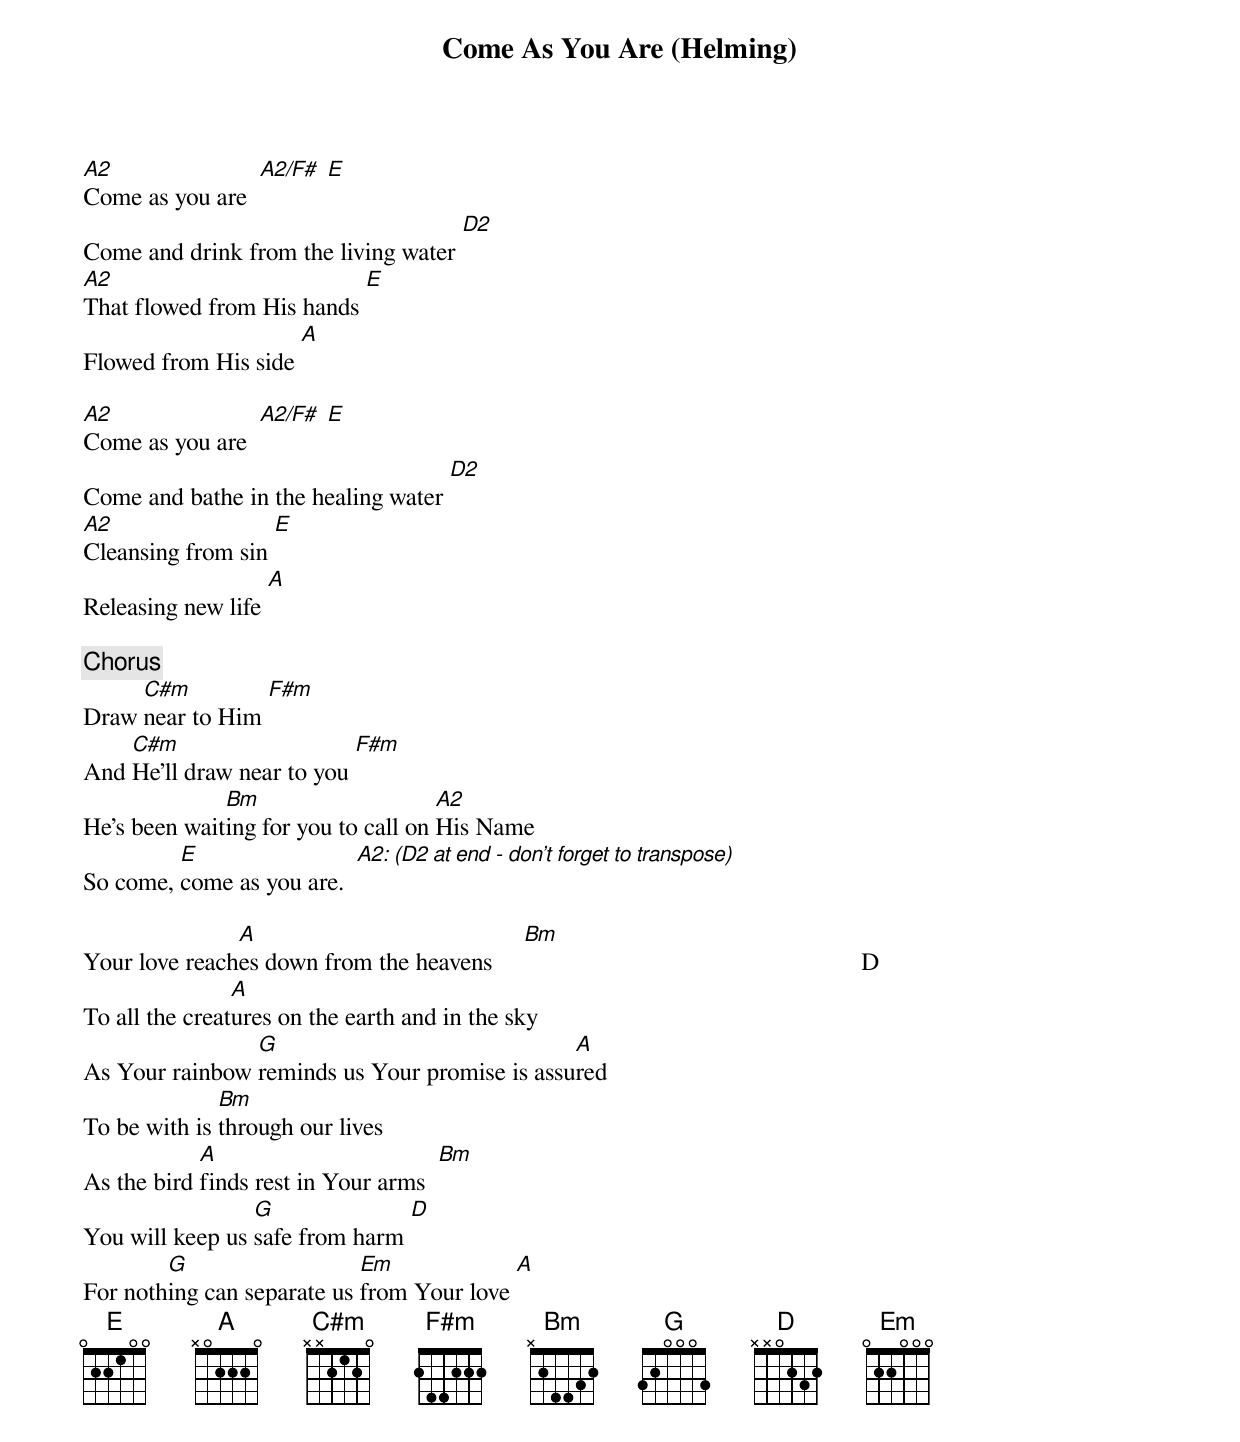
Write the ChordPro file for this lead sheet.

{Title: Come As You Are (Helming)}
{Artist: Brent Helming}

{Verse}
[A2]Come as you are  [A2/F#] [E]
Come and drink from the living water [D2]
[A2]That flowed from His hands [E]
Flowed from His side [A]

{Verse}
[A2]Come as you are  [A2/F#] [E]
Come and bathe in the healing water [D2]
[A2]Cleansing from sin [E]
Releasing new life [A]

{Chorus}
Draw [C#m]near to Him [F#m]
And [C#m]He’ll draw near to you [F#m]
He’s been wait[Bm]ing for you to call on [A2]His Name
So come, [E]come as you are.  [A2: (D2 at end - don't forget to transpose)]

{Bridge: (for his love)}
Your love reach[A]es down from the heavens     [Bm]                                                      D
To all the creat[A]ures on the earth and in the sky
As Your rainbow [G]reminds us Your promise is assu[A]red
To be with is [Bm]through our lives
As the bird [A]finds rest in Your arms  [Bm]
You will keep us [G]safe from harm [D]
For noth[G]ing can separate us [Em]from Your love [A]
